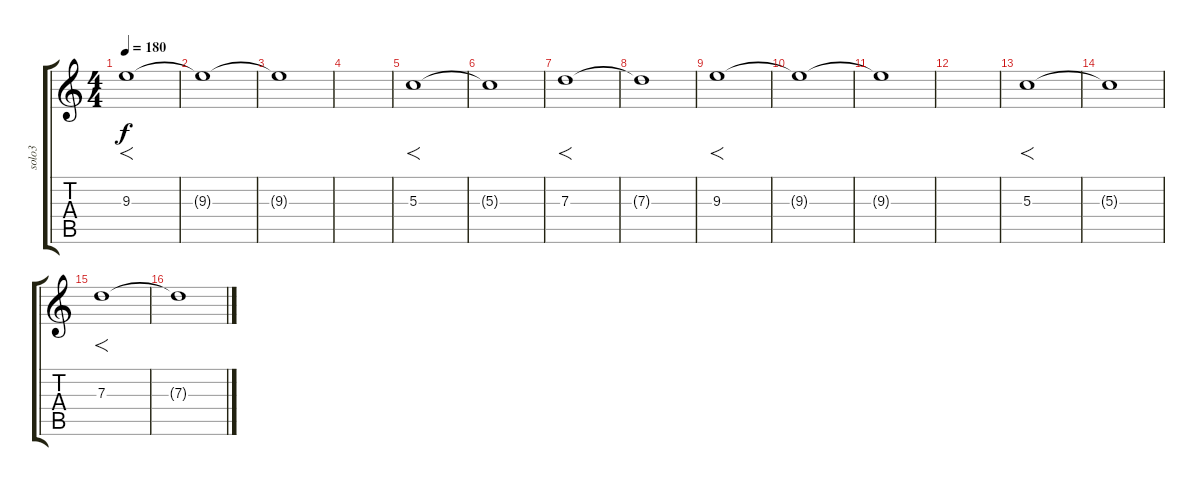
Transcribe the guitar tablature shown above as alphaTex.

\track ("solo3" "solo3") {instrument overdrivenguitar}
\staff {score tabs}
\tuning (E4 B3 G3 D3 A2 E2) {hide}
\ts (4 4)
\tempo 180
\clef g2
\ks c
9.3.1{f dy f} |
9.3{t}.1 |
9.3{t}.1 |
|
5.3.1{f} |
5.3{t}.1 |
7.3.1{f} |
7.3{t}.1 |
9.3.1{f} |
9.3{t}.1 |
9.3{t}.1 |
|
5.3.1{f} |
5.3{t}.1 |
7.3.1{f} |
7.3{t}.1
